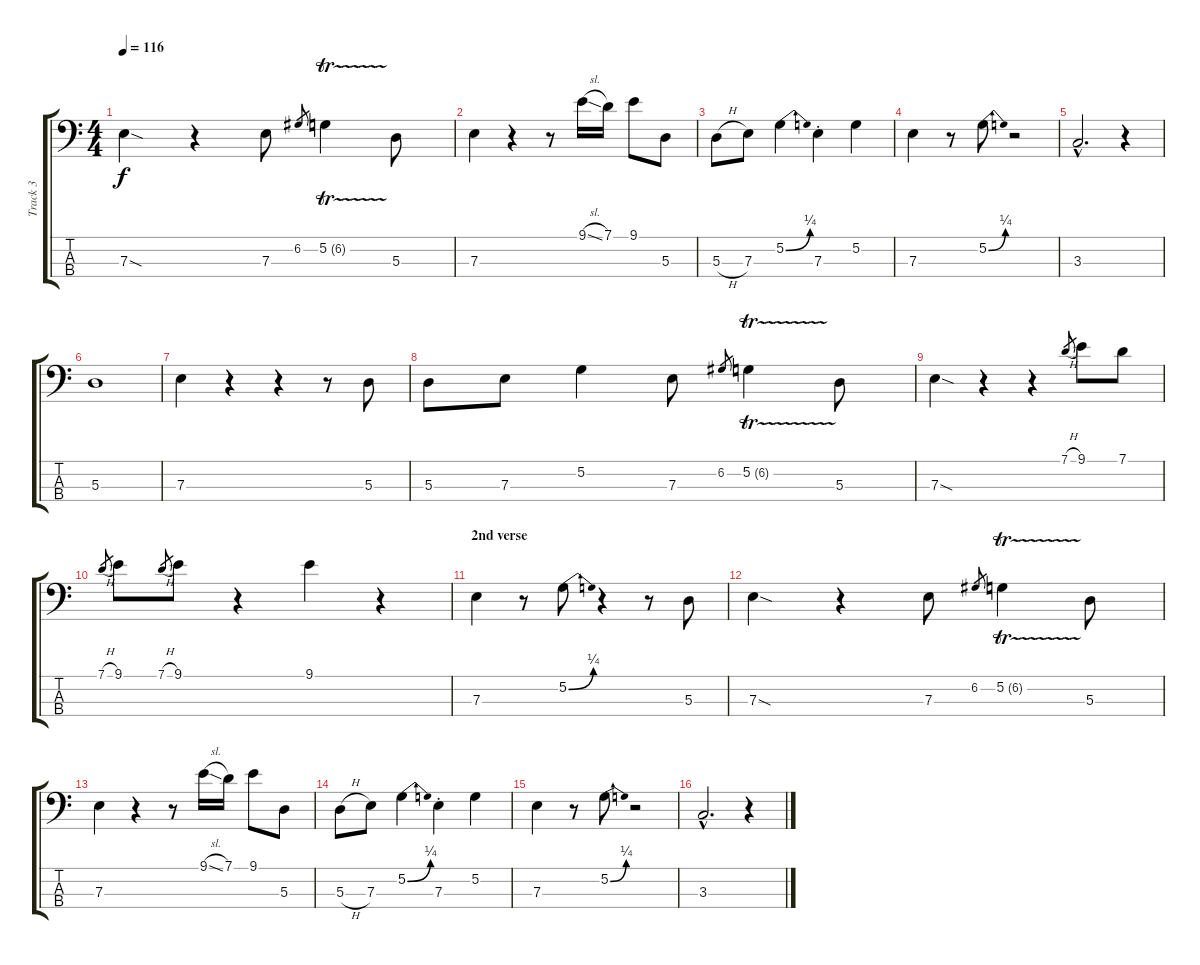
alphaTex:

\track ("Track 3" "Track 3") {instrument electricbasspick}
\staff {score tabs}
\tuning (G2 D2 A1 E1) {hide}
\ts (4 4)
\tempo 116
\clef f4
\ks c
7.3{sod}.4{dy f} r.4 7.3.8 6.2.8{gr} 5.2{tr (6 32)}.4 5.3.8 |
7.3.4 r.4 r.8 9.1{sl}.16 7.1.16 9.1.8 5.3.8 |
5.3{h}.8 7.3.8 5.2{be (bend 0 0 60 1)}.4 7.3{st}.4 5.2.4 |
7.3.4 r.8 5.2{be (bend 0 0 60 1)}.8 r.2 |
3.3{hac}.2{d} r.4 |
5.3.1 |
7.3.4 r.4 r.4 r.8 5.3.8 |
5.3.8 7.3.8 5.2.4 7.3.8 6.2.8{gr} 5.2{tr (6 32)}.4 5.3.8 |
7.3{sod}.4 r.4 r.4 7.1{h}.8{gr} 9.1.8 7.1.8 |
7.1{h}.8{gr} 9.1.8 7.1{h}.8{gr} 9.1.8 r.4 9.1.4 r.4 |
\section ("" "2nd verse")
7.3.4 r.8 5.2{be (bend 0 0 60 1)}.8 r.4 r.8 5.3.8 |
7.3{sod}.4 r.4 7.3.8 6.2.8{gr} 5.2{tr (6 32)}.4 5.3.8 |
7.3.4 r.4 r.8 9.1{sl}.16 7.1.16 9.1.8 5.3.8 |
5.3{h}.8 7.3.8 5.2{be (bend 0 0 60 1)}.4 7.3{st}.4 5.2.4 |
7.3.4 r.8 5.2{be (bend 0 0 60 1)}.8 r.2 |
3.3{hac}.2{d} r.4
